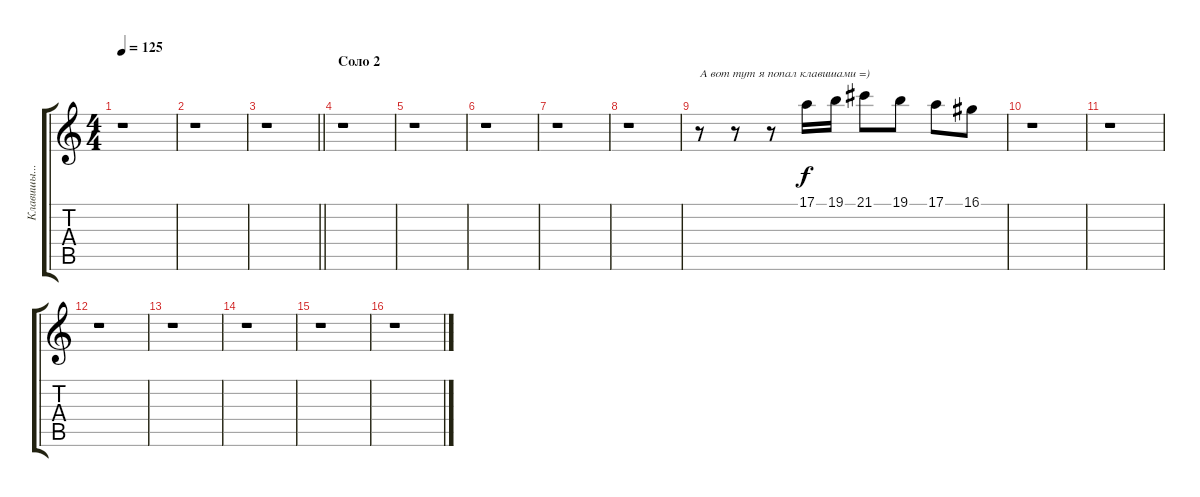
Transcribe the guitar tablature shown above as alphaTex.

\track ("Клавишы...хз как их писать" "Клавишы...") {instrument stringensemble1}
\staff {score tabs}
\tuning (E4 B3 G3 D3 A2 E2) {hide}
\ts (4 4)
\tempo 125
\clef g2
\ks c
r.1{dy f} |
r.1 |
\barLineRight lightlight
r.1 |
\section ("" "Соло 2")
r.1 |
r.1 |
r.1 |
r.1 |
r.1 |
r.8{txt "А вот тут я попал клавишами =)"} r.8 r.8 17.1.16 19.1.16 21.1.8 19.1.8 17.1.8 16.1.8 |
r.1 |
r.1 |
r.1 |
r.1 |
r.1 |
r.1 |
r.1
